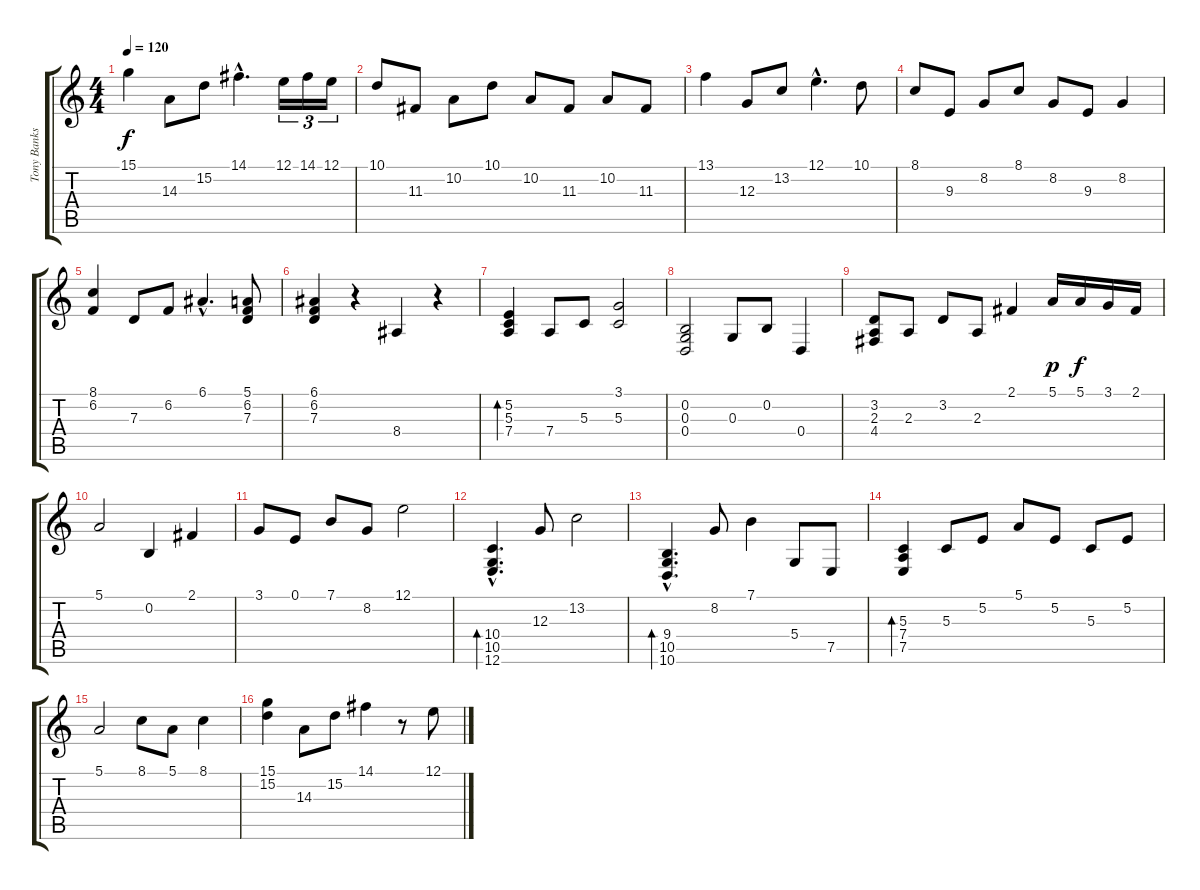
\track ("Tony Banks" "Tony Banks") {instrument acousticgrandpiano}
\staff {score tabs}
\tuning (E4 B3 G3 D3 A2 E2) {hide}
\ts (4 4)
\tempo 120
\clef g2
\ks c
15.1.4{dy f} 14.3.8 15.2.8 14.1{hac}.4{d} 12.1.16{tu (3 2)} 14.1.16{tu (3 2)} 12.1.16{tu (3 2)} |
10.1.8 11.3.8 10.2.8 10.1.8 10.2.8 11.3.8 10.2.8 11.3.8 |
13.1.4 12.3.8 13.2.8 12.1{hac}.4{d} 10.1.8 |
8.1.8 9.3.8 8.2.8 8.1.8 8.2.8 9.3.8 8.2.4 |
(8.1 6.2).4 7.3.8 6.2.8 6.1{hac}.4{d} (5.1 6.2 7.3).8 |
(6.1 6.2 7.3).4 r.4 8.4.4 r.4 |
(5.2 5.3 7.4).4{bd 120} 7.4.8 5.3.8 (3.1 5.3).2 |
(0.2 0.3 0.4).2 0.3.8 0.2.8 0.4.4 |
(3.2 2.3 4.4).8 2.3.8 3.2.8 2.3.8 2.1.4 5.1.16{dy p} 5.1.16{dy f} 3.1.16 2.1.16 |
5.1.2 0.2.4 2.1.4 |
3.1.8 0.1.8 7.1.8 8.2.8 12.1.2 |
(10.4{hac} 10.5{hac} 12.6{hac}).4{d bd 120} 12.3.8 13.2.2 |
(9.4{hac} 10.5{hac} 10.6{hac}).4{d bd 120} 8.2.8 7.1.4 5.4.8 7.5.8 |
(5.3 7.4 7.5).4{bd 120} 5.3.8 5.2.8 5.1.8 5.2.8 5.3.8 5.2.8 |
5.1.2 8.1.8 5.1.8 8.1.4 |
(15.1 15.2).4 14.3.8 15.2.8 14.1.4 r.8 12.1.8
